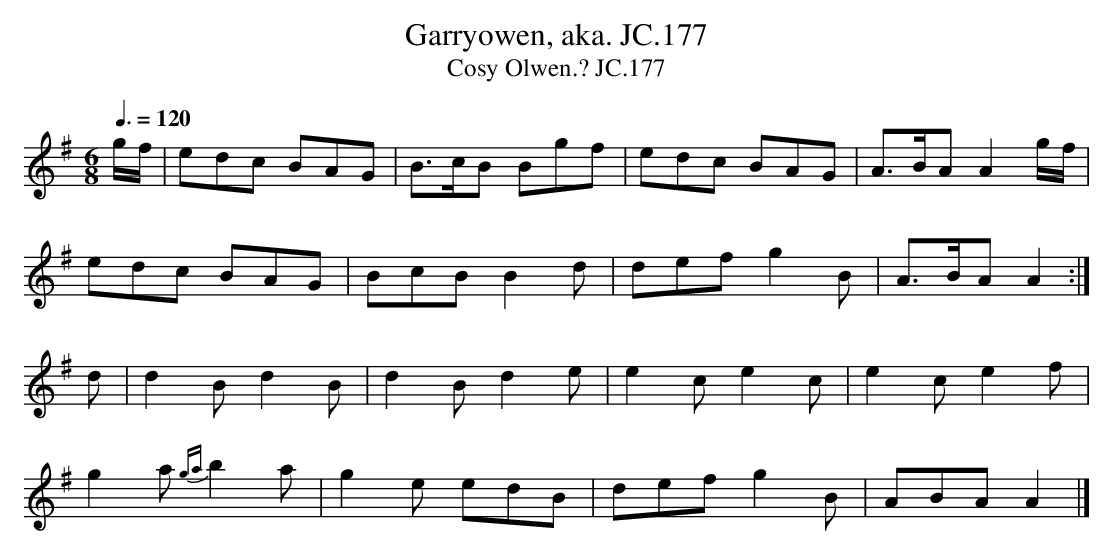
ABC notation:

X:1
T:Garryowen, aka. JC.177
T:Cosy Olwen.? JC.177
M:6/8
L:1/8
Q:3/8=120
K:G
g/f/|\\
edc BAG|B>cB Bgf|edc BAG|A>BAA2g/f/|
edc BAG|BcBB2d|defg2B|A>BAA2:|
d|d2Bd2B|d2Bd2e|e2ce2c|e2ce2f|
g2a {ga}b2a|g2e edB|defg2B|ABAA2|]
